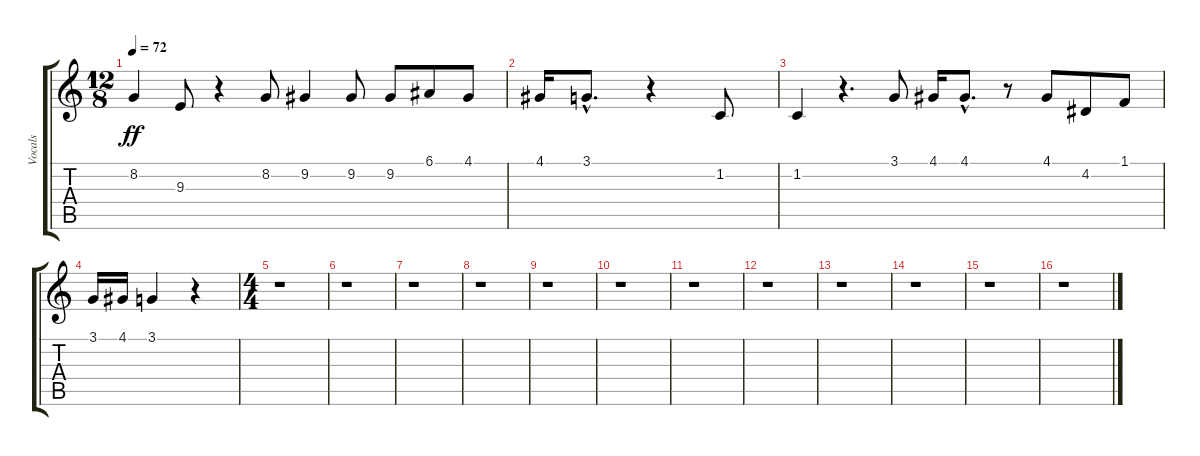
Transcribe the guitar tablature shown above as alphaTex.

\track ("Vocals" "Vocals") {instrument voiceoohs}
\staff {score tabs}
\tuning (E4 B3 G3 D3 A2 E2) {hide}
\ts (12 8)
\tempo 72
\clef g2
\ks c
8.2.4{dy ff} 9.3.8 r.4 8.2.8 9.2.4 9.2.8 9.2.8 6.1.8 4.1.8 |
4.1.16 3.1{hac}.8{d} r.4 1.2.8 |
1.2.4 r.4{d} 3.1.8 4.1.16 4.1{hac}.8{d} r.8 4.1.8 4.2.8 1.1.8 |
3.1.16 4.1.16 3.1.4 r.4 |
\ts (4 4)
r.1 |
r.1 |
r.1 |
r.1 |
r.1 |
r.1 |
r.1 |
r.1 |
r.1 |
r.1 |
r.1 |
r.1
